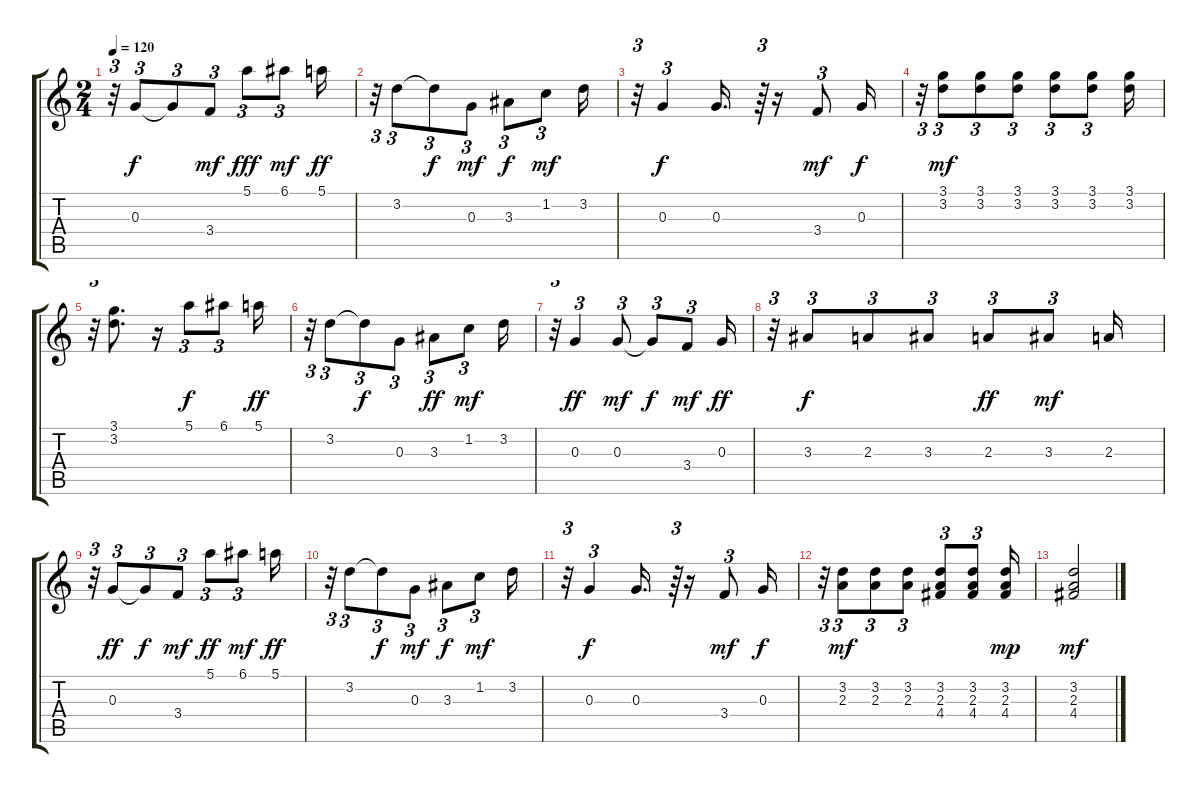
\track "" {instrument electricguitarclean}
\staff {score tabs}
\tuning (E4 B3 G3 D3 A2 E2) {hide}
\ts (2 4)
\tempo 120
\clef g2
\ks c
r.32{tu (3 2) dy f} 0.3.8{tu (3 2)} 0.3{t}.8{tu (3 2)} 3.4.8{tu (3 2) dy mf} 5.1.8{tu (3 2) dy fff} 6.1.8{tu (3 2) dy mf} 5.1.16{dy ff} |
r.32{tu (3 2)} 3.2.8{tu (3 2)} 3.2{t}.8{tu (3 2) dy f} 0.3.8{tu (3 2) dy mf} 3.3.8{tu (3 2) dy f} 1.2.8{tu (3 2) dy mf} 3.2.16 |
r.32{tu (3 2)} 0.3.4{tu (3 2) dy f} 0.3.16{d} r.64{tu (3 2)} r.16 3.4.8{tu (3 2) dy mf} 0.3.16{dy f} |
r.32{tu (3 2)} (3.1 3.2).8{tu (3 2) dy mf} (3.1 3.2).8{tu (3 2)} (3.1 3.2).8{tu (3 2)} (3.1 3.2).8{tu (3 2)} (3.1 3.2).8{tu (3 2)} (3.1 3.2).16 |
r.32{tu (3 2)} (3.1 3.2).8{d} r.16 5.1.8{tu (3 2) dy f} 6.1.8{tu (3 2)} 5.1.16{dy ff} |
r.32{tu (3 2)} 3.2.8{tu (3 2)} 3.2{t}.8{tu (3 2) dy f} 0.3.8{tu (3 2)} 3.3.8{tu (3 2) dy ff} 1.2.8{tu (3 2) dy mf} 3.2.16 |
r.32{tu (3 2)} 0.3.4{tu (3 2) dy ff} 0.3.8{tu (3 2) dy mf} 0.3{t}.8{tu (3 2) dy f} 3.4.8{tu (3 2) dy mf} 0.3.16{dy ff} |
r.32{tu (3 2)} 3.3.8{tu (3 2) dy f} 2.3.8{tu (3 2)} 3.3.8{tu (3 2)} 2.3.8{tu (3 2) dy ff} 3.3.8{tu (3 2) dy mf} 2.3.16 |
r.32{tu (3 2)} 0.3.8{tu (3 2) dy ff} 0.3{t}.8{tu (3 2) dy f} 3.4.8{tu (3 2) dy mf} 5.1.8{tu (3 2) dy ff} 6.1.8{tu (3 2) dy mf} 5.1.16{dy ff} |
r.32{tu (3 2)} 3.2.8{tu (3 2)} 3.2{t}.8{tu (3 2) dy f} 0.3.8{tu (3 2) dy mf} 3.3.8{tu (3 2) dy f} 1.2.8{tu (3 2) dy mf} 3.2.16 |
r.32{tu (3 2)} 0.3.4{tu (3 2) dy f} 0.3.16{d} r.64{tu (3 2)} r.16 3.4.8{tu (3 2) dy mf} 0.3.16{dy f} |
r.32{tu (3 2)} (3.2 2.3).8{tu (3 2) dy mf} (3.2 2.3).8{tu (3 2)} (3.2 2.3).8{tu (3 2)} (3.2 2.3 4.4).8{tu (3 2)} (3.2 2.3 4.4).8{tu (3 2)} (3.2 2.3 4.4).16{dy mp} |
(3.2 2.3 4.4).2{dy mf}
